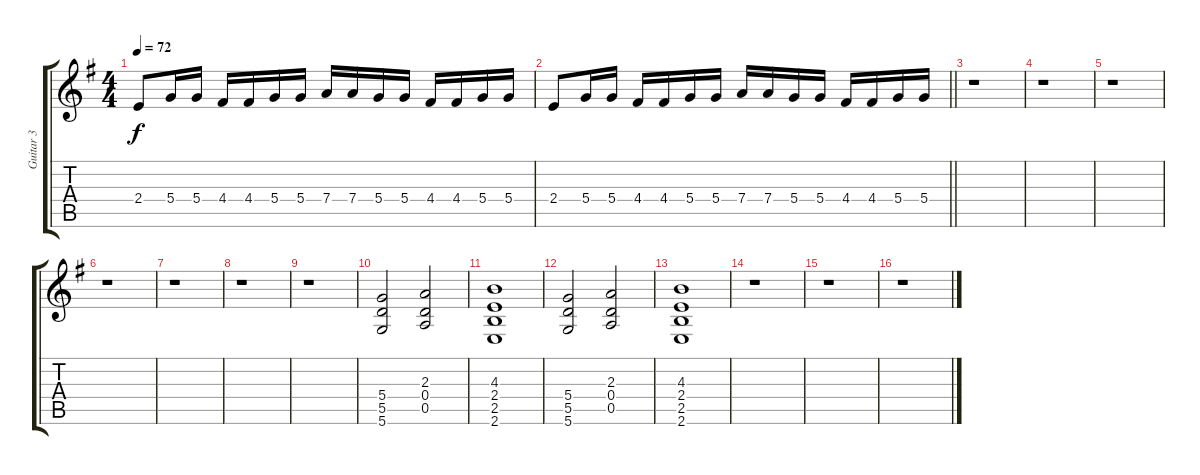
\track ("Guitar 3" "Guitar 3") {instrument distortionguitar}
\staff {score tabs}
\tuning (E4 B3 G3 D3 A2 D2) {hide}
\ts (4 4)
\tempo 72
\clef g2
\ks eminor
2.4.8{dy f} 5.4.16 5.4.16 4.4.16 4.4.16 5.4.16 5.4.16 7.4.16 7.4.16 5.4.16 5.4.16 4.4.16 4.4.16 5.4.16 5.4.16 |
\barLineRight lightlight
2.4.8 5.4.16 5.4.16 4.4.16 4.4.16 5.4.16 5.4.16 7.4.16 7.4.16 5.4.16 5.4.16 4.4.16 4.4.16 5.4.16 5.4.16 |
r.1 |
r.1 |
r.1 |
r.1 |
r.1 |
r.1 |
r.1 |
(5.4 5.5 5.6).2{instrument distortionguitar} (2.3 0.4 0.5).2 |
(4.3 2.4 2.5 2.6).1 |
(5.4 5.5 5.6).2 (2.3 0.4 0.5).2 |
(4.3 2.4 2.5 2.6).1 |
r.1 |
r.1 |
r.1
